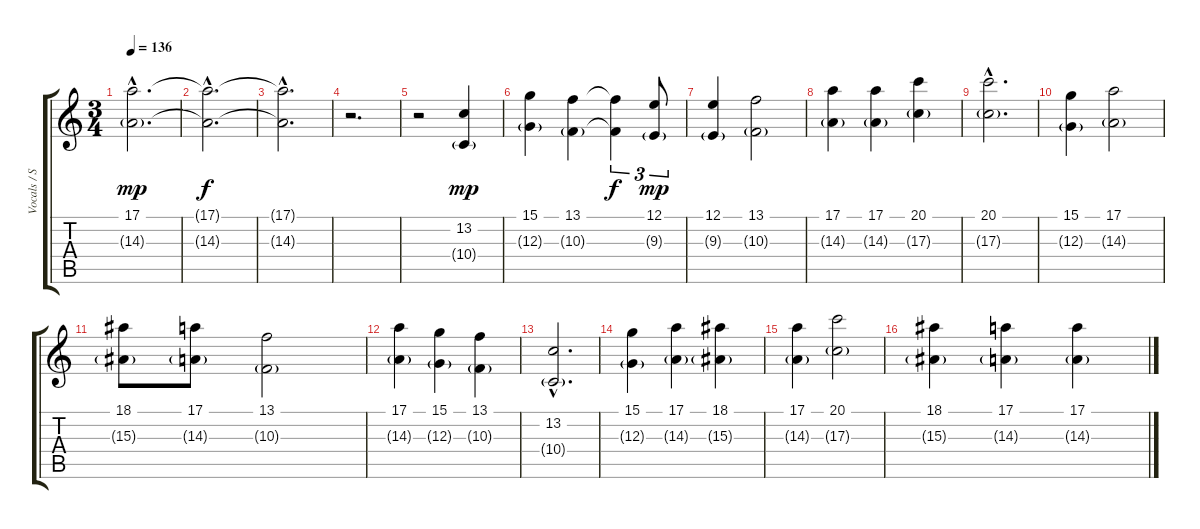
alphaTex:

\track ("Vocals / Sharon Den Adel" "Vocals / S") {instrument synthvoice}
\staff {score tabs}
\tuning (E4 B3 G3 D3 A2 E2) {hide}
\ts (3 4)
\tempo 136
\clef g2
\ks c
(17.1{hac} 14.3{g hac}).2{d dy mp} |
(17.1{hac t} 14.3{hac t}).2{d dy f} |
(17.1{hac t} 14.3{hac t}).2{d} |
r.2{d} |
r.2 (13.2 10.4{g}).4{dy mp} |
(15.1 12.3{g}).4 (13.1 10.3{g}).4 (13.1{t} 10.3{t}).4{tu (3 2) dy f} (12.1 9.3{g}).8{tu (3 2) dy mp} |
(12.1 9.3{g}).4 (13.1 10.3{g}).2 |
(17.1 14.3{g}).4 (17.1 14.3{g}).4 (20.1 17.3{g}).4 |
(20.1{hac} 17.3{g hac}).2{d} |
(15.1 12.3{g}).4 (17.1 14.3{g}).2 |
(18.1 15.3{g}).8 (17.1 14.3{g}).8 (13.1 10.3{g}).2 |
(17.1 14.3{g}).4 (15.1 12.3{g}).4 (13.1 10.3{g}).4 |
(13.2{hac} 10.4{g hac}).2{d} |
(15.1 12.3{g}).4 (17.1 14.3{g}).4 (18.1 15.3{g}).4 |
(17.1 14.3{g}).4 (20.1 17.3{g}).2 |
(18.1 15.3{g}).4 (17.1 14.3{g}).4 (17.1 14.3{g}).4
